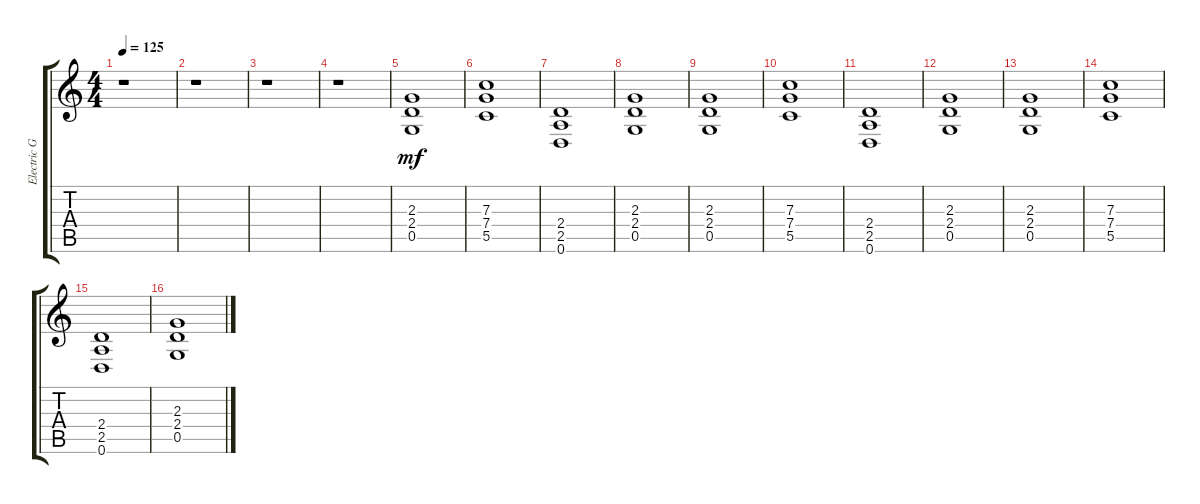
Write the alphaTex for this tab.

\track ("Electric Guitar" "Electric G") {instrument distortionguitar}
\staff {score tabs}
\tuning (D4 A3 F3 C3 G2 D2) {hide}
\ts (4 4)
\tempo 125
\clef g2
\ks c
r.1{dy mf} |
r.1 |
r.1 |
r.1 |
(2.3 2.4 0.5).1 |
(7.3 7.4 5.5).1 |
(2.4 2.5 0.6).1 |
(2.3 2.4 0.5).1 |
(2.3 2.4 0.5).1 |
(7.3 7.4 5.5).1 |
(2.4 2.5 0.6).1 |
(2.3 2.4 0.5).1 |
(2.3 2.4 0.5).1 |
(7.3 7.4 5.5).1 |
(2.4 2.5 0.6).1 |
(2.3 2.4 0.5).1
